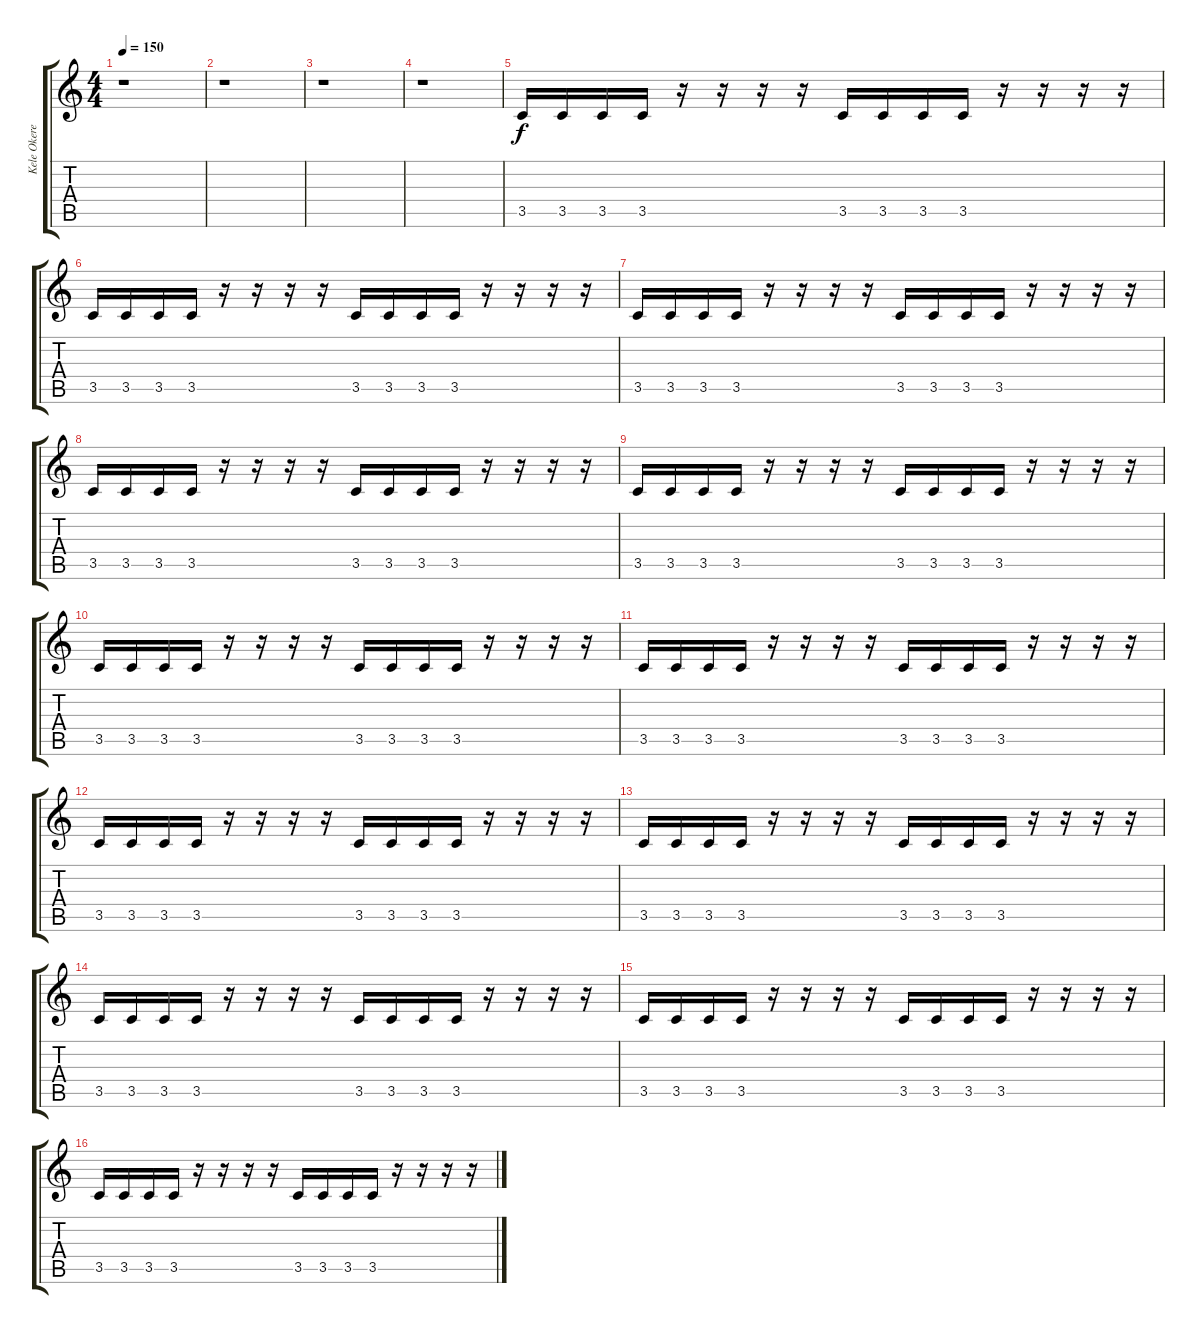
\track ("Kele Okereke" "Kele Okere") {instrument distortionguitar}
\staff {score tabs}
\tuning (E4 B3 G3 D3 A2 E2) {hide}
\ts (4 4)
\tempo 150
\clef g2
\ks c
r.1{dy f} |
r.1 |
r.1 |
r.1 |
3.5.16 3.5.16 3.5.16 3.5.16 r.16 r.16 r.16 r.16 3.5.16 3.5.16 3.5.16 3.5.16 r.16 r.16 r.16 r.16 |
3.5.16 3.5.16 3.5.16 3.5.16 r.16 r.16 r.16 r.16 3.5.16 3.5.16 3.5.16 3.5.16 r.16 r.16 r.16 r.16 |
3.5.16 3.5.16 3.5.16 3.5.16 r.16 r.16 r.16 r.16 3.5.16 3.5.16 3.5.16 3.5.16 r.16 r.16 r.16 r.16 |
3.5.16 3.5.16 3.5.16 3.5.16 r.16 r.16 r.16 r.16 3.5.16 3.5.16 3.5.16 3.5.16 r.16 r.16 r.16 r.16 |
3.5.16 3.5.16 3.5.16 3.5.16 r.16 r.16 r.16 r.16 3.5.16 3.5.16 3.5.16 3.5.16 r.16 r.16 r.16 r.16 |
3.5.16 3.5.16 3.5.16 3.5.16 r.16 r.16 r.16 r.16 3.5.16 3.5.16 3.5.16 3.5.16 r.16 r.16 r.16 r.16 |
3.5.16 3.5.16 3.5.16 3.5.16 r.16 r.16 r.16 r.16 3.5.16 3.5.16 3.5.16 3.5.16 r.16 r.16 r.16 r.16 |
3.5.16 3.5.16 3.5.16 3.5.16 r.16 r.16 r.16 r.16 3.5.16 3.5.16 3.5.16 3.5.16 r.16 r.16 r.16 r.16 |
3.5.16 3.5.16 3.5.16 3.5.16 r.16 r.16 r.16 r.16 3.5.16 3.5.16 3.5.16 3.5.16 r.16 r.16 r.16 r.16 |
3.5.16 3.5.16 3.5.16 3.5.16 r.16 r.16 r.16 r.16 3.5.16 3.5.16 3.5.16 3.5.16 r.16 r.16 r.16 r.16 |
3.5.16 3.5.16 3.5.16 3.5.16 r.16 r.16 r.16 r.16 3.5.16 3.5.16 3.5.16 3.5.16 r.16 r.16 r.16 r.16 |
3.5.16 3.5.16 3.5.16 3.5.16 r.16 r.16 r.16 r.16 3.5.16 3.5.16 3.5.16 3.5.16 r.16 r.16 r.16 r.16
